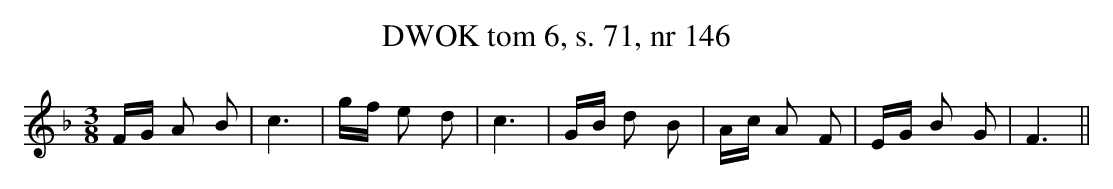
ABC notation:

X:1
T:DWOK tom 6, s. 71, nr 146
L:1/16
M:3/8
K:F
FG A2 B2|c6|gf e2 d2|c6|GB d2 B2|Ac A2 F2|EG B2 G2|F6||
